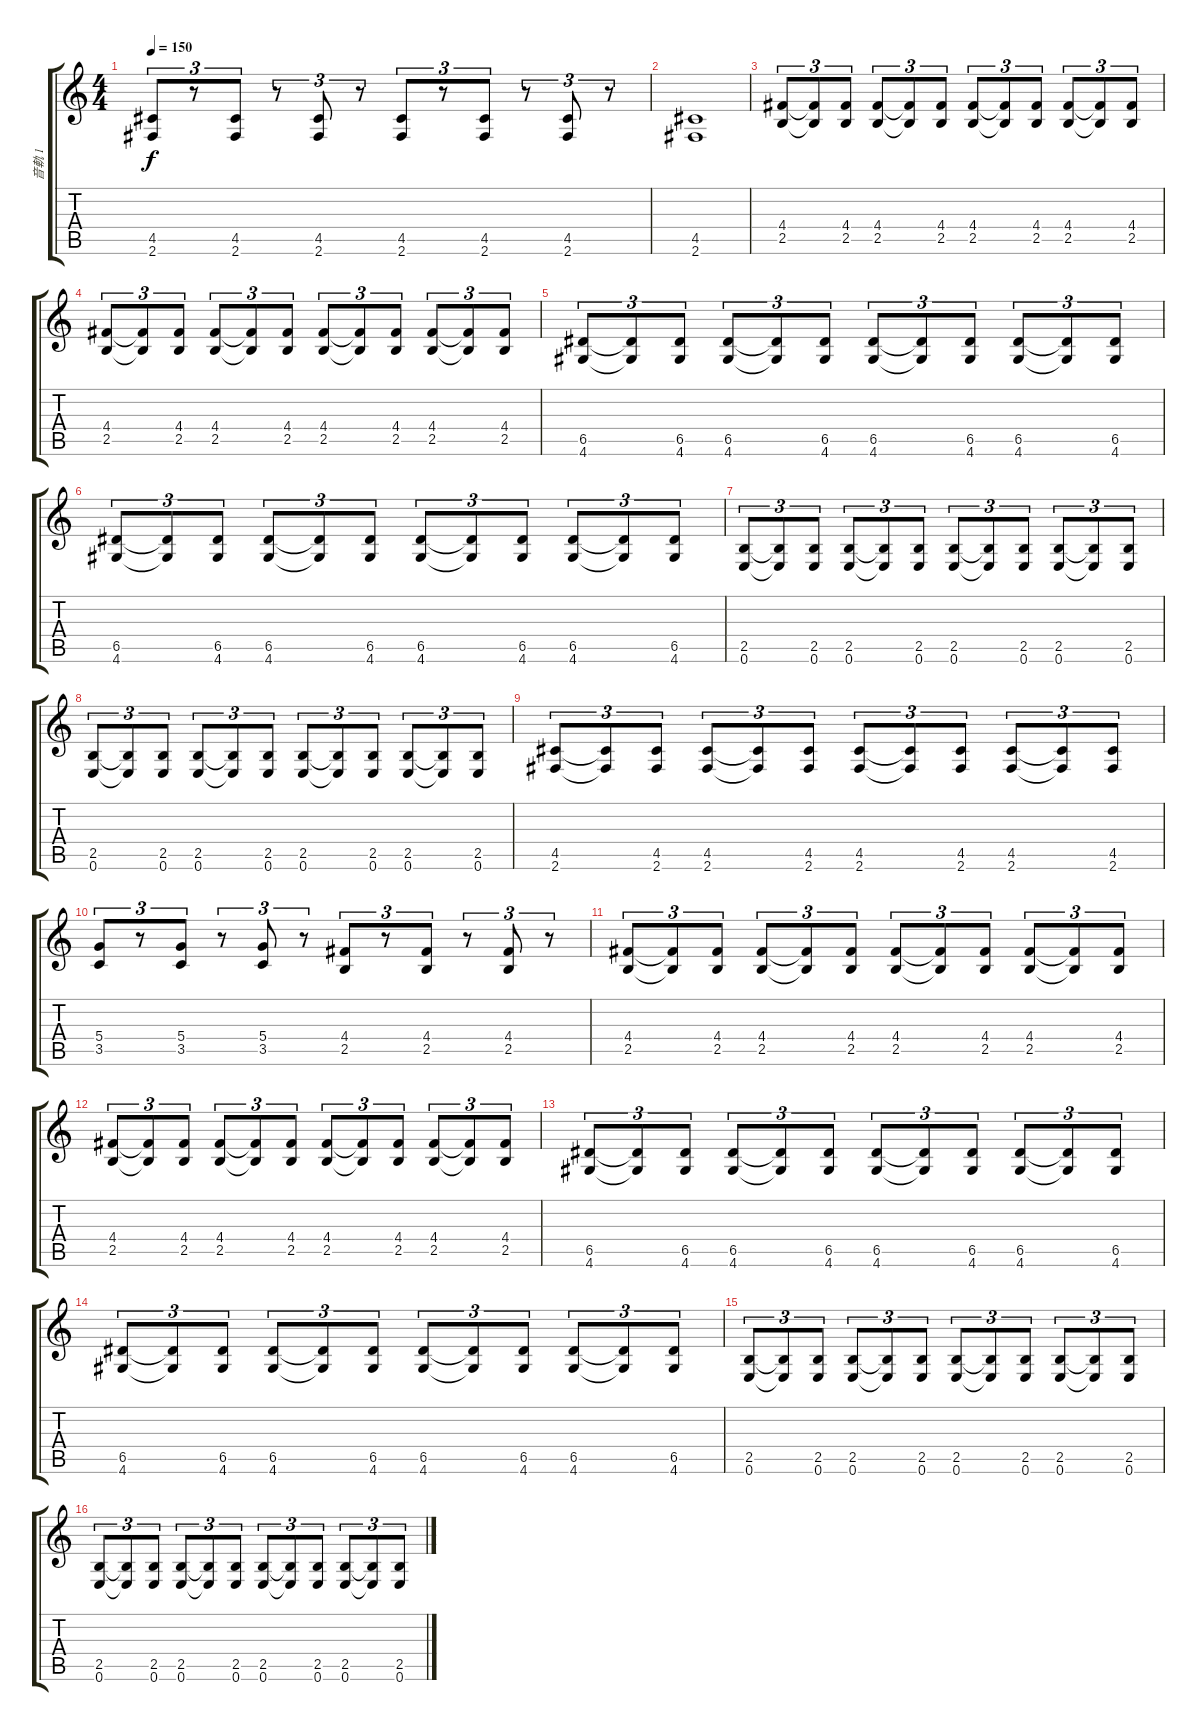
\track ("音軌 1" "音軌 1") {instrument overdrivenguitar}
\staff {score tabs}
\tuning (E4 B3 G3 D3 A2 E2) {hide}
\ts (4 4)
\tempo 150
\clef g2
\ks c
(4.5 2.6).8{tu (3 2) dy f} r.8{tu (3 2)} (4.5 2.6).8{tu (3 2)} r.8{tu (3 2)} (4.5 2.6).8{tu (3 2)} r.8{tu (3 2)} (4.5 2.6).8{tu (3 2)} r.8{tu (3 2)} (4.5 2.6).8{tu (3 2)} r.8{tu (3 2)} (4.5 2.6).8{tu (3 2)} r.8{tu (3 2)} |
(4.5 2.6).1 |
(4.4 2.5).8{tu (3 2)} (4.4{t} 2.5{t}).8{tu (3 2)} (4.4 2.5).8{tu (3 2)} (4.4 2.5).8{tu (3 2)} (4.4{t} 2.5{t}).8{tu (3 2)} (4.4 2.5).8{tu (3 2)} (4.4 2.5).8{tu (3 2)} (4.4{t} 2.5{t}).8{tu (3 2)} (4.4 2.5).8{tu (3 2)} (4.4 2.5).8{tu (3 2)} (4.4{t} 2.5{t}).8{tu (3 2)} (4.4 2.5).8{tu (3 2)} |
(4.4 2.5).8{tu (3 2)} (4.4{t} 2.5{t}).8{tu (3 2)} (4.4 2.5).8{tu (3 2)} (4.4 2.5).8{tu (3 2)} (4.4{t} 2.5{t}).8{tu (3 2)} (4.4 2.5).8{tu (3 2)} (4.4 2.5).8{tu (3 2)} (4.4{t} 2.5{t}).8{tu (3 2)} (4.4 2.5).8{tu (3 2)} (4.4 2.5).8{tu (3 2)} (4.4{t} 2.5{t}).8{tu (3 2)} (4.4 2.5).8{tu (3 2)} |
(6.5 4.6).8{tu (3 2)} (6.5{t} 4.6{t}).8{tu (3 2)} (6.5 4.6).8{tu (3 2)} (6.5 4.6).8{tu (3 2)} (6.5{t} 4.6{t}).8{tu (3 2)} (6.5 4.6).8{tu (3 2)} (6.5 4.6).8{tu (3 2)} (6.5{t} 4.6{t}).8{tu (3 2)} (6.5 4.6).8{tu (3 2)} (6.5 4.6).8{tu (3 2)} (6.5{t} 4.6{t}).8{tu (3 2)} (6.5 4.6).8{tu (3 2)} |
(6.5 4.6).8{tu (3 2)} (6.5{t} 4.6{t}).8{tu (3 2)} (6.5 4.6).8{tu (3 2)} (6.5 4.6).8{tu (3 2)} (6.5{t} 4.6{t}).8{tu (3 2)} (6.5 4.6).8{tu (3 2)} (6.5 4.6).8{tu (3 2)} (6.5{t} 4.6{t}).8{tu (3 2)} (6.5 4.6).8{tu (3 2)} (6.5 4.6).8{tu (3 2)} (6.5{t} 4.6{t}).8{tu (3 2)} (6.5 4.6).8{tu (3 2)} |
(2.5 0.6).8{tu (3 2)} (2.5{t} 0.6{t}).8{tu (3 2)} (2.5 0.6).8{tu (3 2)} (2.5 0.6).8{tu (3 2)} (2.5{t} 0.6{t}).8{tu (3 2)} (2.5 0.6).8{tu (3 2)} (2.5 0.6).8{tu (3 2)} (2.5{t} 0.6{t}).8{tu (3 2)} (2.5 0.6).8{tu (3 2)} (2.5 0.6).8{tu (3 2)} (2.5{t} 0.6{t}).8{tu (3 2)} (2.5 0.6).8{tu (3 2)} |
(2.5 0.6).8{tu (3 2)} (2.5{t} 0.6{t}).8{tu (3 2)} (2.5 0.6).8{tu (3 2)} (2.5 0.6).8{tu (3 2)} (2.5{t} 0.6{t}).8{tu (3 2)} (2.5 0.6).8{tu (3 2)} (2.5 0.6).8{tu (3 2)} (2.5{t} 0.6{t}).8{tu (3 2)} (2.5 0.6).8{tu (3 2)} (2.5 0.6).8{tu (3 2)} (2.5{t} 0.6{t}).8{tu (3 2)} (2.5 0.6).8{tu (3 2)} |
(4.5 2.6).8{tu (3 2)} (4.5{t} 2.6{t}).8{tu (3 2)} (4.5 2.6).8{tu (3 2)} (4.5 2.6).8{tu (3 2)} (4.5{t} 2.6{t}).8{tu (3 2)} (4.5 2.6).8{tu (3 2)} (4.5 2.6).8{tu (3 2)} (4.5{t} 2.6{t}).8{tu (3 2)} (4.5 2.6).8{tu (3 2)} (4.5 2.6).8{tu (3 2)} (4.5{t} 2.6{t}).8{tu (3 2)} (4.5 2.6).8{tu (3 2)} |
(5.4 3.5).8{tu (3 2)} r.8{tu (3 2)} (5.4 3.5).8{tu (3 2)} r.8{tu (3 2)} (5.4 3.5).8{tu (3 2)} r.8{tu (3 2)} (4.4 2.5).8{tu (3 2)} r.8{tu (3 2)} (4.4 2.5).8{tu (3 2)} r.8{tu (3 2)} (4.4 2.5).8{tu (3 2)} r.8{tu (3 2)} |
(4.4 2.5).8{tu (3 2)} (4.4{t} 2.5{t}).8{tu (3 2)} (4.4 2.5).8{tu (3 2)} (4.4 2.5).8{tu (3 2)} (4.4{t} 2.5{t}).8{tu (3 2)} (4.4 2.5).8{tu (3 2)} (4.4 2.5).8{tu (3 2)} (4.4{t} 2.5{t}).8{tu (3 2)} (4.4 2.5).8{tu (3 2)} (4.4 2.5).8{tu (3 2)} (4.4{t} 2.5{t}).8{tu (3 2)} (4.4 2.5).8{tu (3 2)} |
(4.4 2.5).8{tu (3 2)} (4.4{t} 2.5{t}).8{tu (3 2)} (4.4 2.5).8{tu (3 2)} (4.4 2.5).8{tu (3 2)} (4.4{t} 2.5{t}).8{tu (3 2)} (4.4 2.5).8{tu (3 2)} (4.4 2.5).8{tu (3 2)} (4.4{t} 2.5{t}).8{tu (3 2)} (4.4 2.5).8{tu (3 2)} (4.4 2.5).8{tu (3 2)} (4.4{t} 2.5{t}).8{tu (3 2)} (4.4 2.5).8{tu (3 2)} |
(6.5 4.6).8{tu (3 2)} (6.5{t} 4.6{t}).8{tu (3 2)} (6.5 4.6).8{tu (3 2)} (6.5 4.6).8{tu (3 2)} (6.5{t} 4.6{t}).8{tu (3 2)} (6.5 4.6).8{tu (3 2)} (6.5 4.6).8{tu (3 2)} (6.5{t} 4.6{t}).8{tu (3 2)} (6.5 4.6).8{tu (3 2)} (6.5 4.6).8{tu (3 2)} (6.5{t} 4.6{t}).8{tu (3 2)} (6.5 4.6).8{tu (3 2)} |
(6.5 4.6).8{tu (3 2)} (6.5{t} 4.6{t}).8{tu (3 2)} (6.5 4.6).8{tu (3 2)} (6.5 4.6).8{tu (3 2)} (6.5{t} 4.6{t}).8{tu (3 2)} (6.5 4.6).8{tu (3 2)} (6.5 4.6).8{tu (3 2)} (6.5{t} 4.6{t}).8{tu (3 2)} (6.5 4.6).8{tu (3 2)} (6.5 4.6).8{tu (3 2)} (6.5{t} 4.6{t}).8{tu (3 2)} (6.5 4.6).8{tu (3 2)} |
(2.5 0.6).8{tu (3 2)} (2.5{t} 0.6{t}).8{tu (3 2)} (2.5 0.6).8{tu (3 2)} (2.5 0.6).8{tu (3 2)} (2.5{t} 0.6{t}).8{tu (3 2)} (2.5 0.6).8{tu (3 2)} (2.5 0.6).8{tu (3 2)} (2.5{t} 0.6{t}).8{tu (3 2)} (2.5 0.6).8{tu (3 2)} (2.5 0.6).8{tu (3 2)} (2.5{t} 0.6{t}).8{tu (3 2)} (2.5 0.6).8{tu (3 2)} |
(2.5 0.6).8{tu (3 2)} (2.5{t} 0.6{t}).8{tu (3 2)} (2.5 0.6).8{tu (3 2)} (2.5 0.6).8{tu (3 2)} (2.5{t} 0.6{t}).8{tu (3 2)} (2.5 0.6).8{tu (3 2)} (2.5 0.6).8{tu (3 2)} (2.5{t} 0.6{t}).8{tu (3 2)} (2.5 0.6).8{tu (3 2)} (2.5 0.6).8{tu (3 2)} (2.5{t} 0.6{t}).8{tu (3 2)} (2.5 0.6).8{tu (3 2)}
